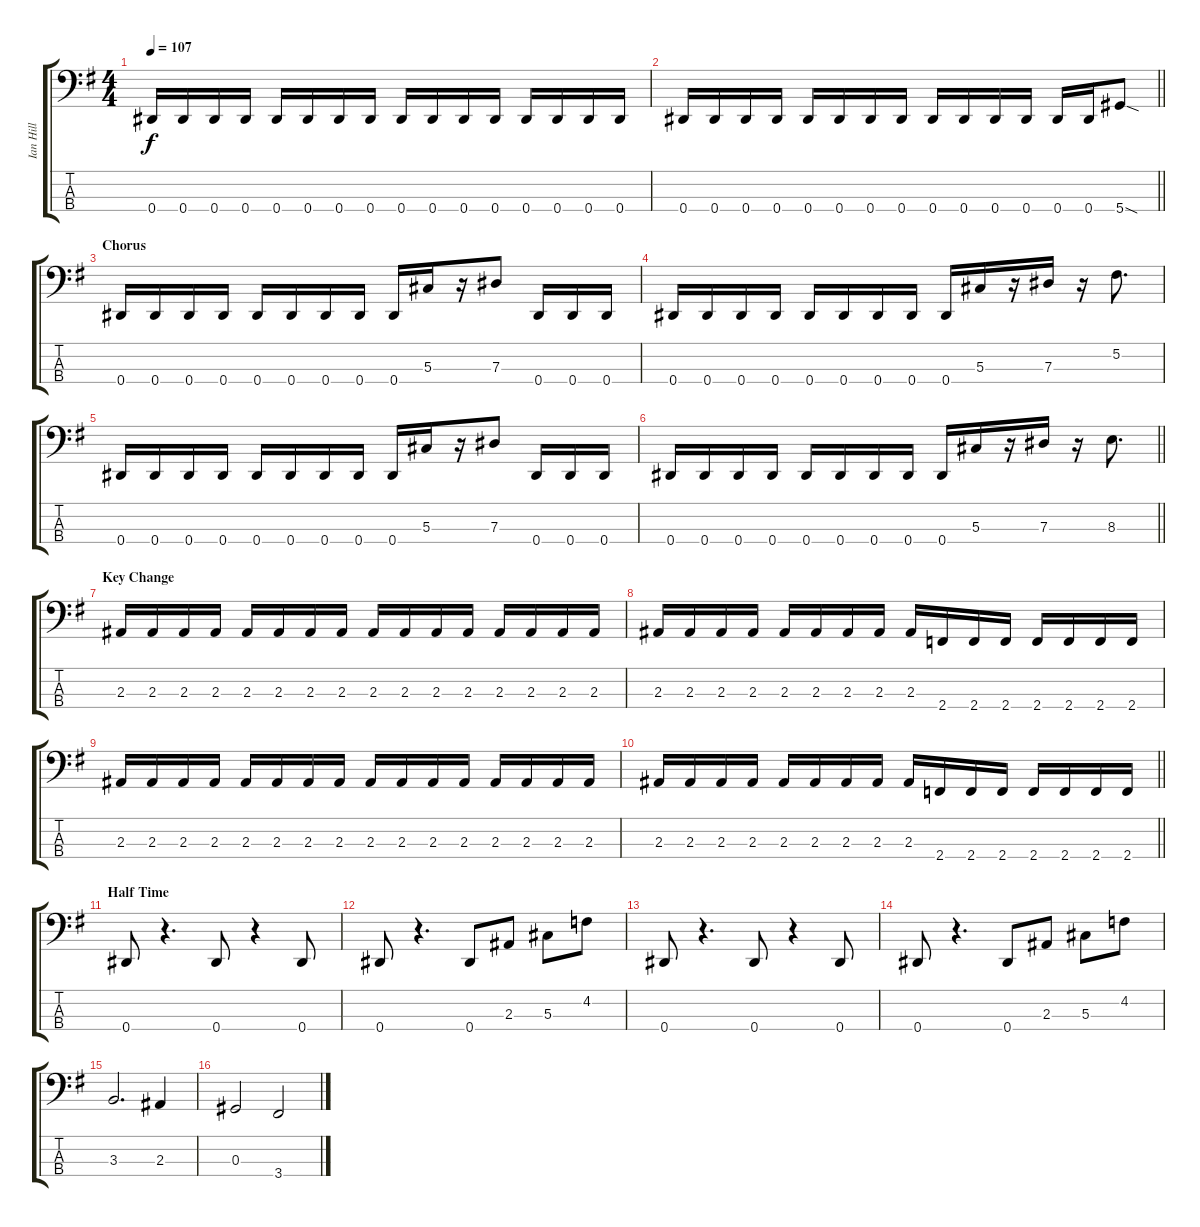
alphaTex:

\track ("Ian Hill" "Ian Hill") {instrument electricbassfinger}
\staff {score tabs}
\tuning (Gb2 Db2 Ab1 Eb1) {hide}
\ts (4 4)
\tempo 107
\clef f4
\ks eminor
0.4.16{dy f} 0.4.16 0.4.16 0.4.16 0.4.16 0.4.16 0.4.16 0.4.16 0.4.16 0.4.16 0.4.16 0.4.16 0.4.16 0.4.16 0.4.16 0.4.16 |
\barLineRight lightlight
0.4.16 0.4.16 0.4.16 0.4.16 0.4.16 0.4.16 0.4.16 0.4.16 0.4.16 0.4.16 0.4.16 0.4.16 0.4.16 0.4.16 5.4{sod}.8 |
\section ("" "Chorus")
0.4.16 0.4.16 0.4.16 0.4.16 0.4.16 0.4.16 0.4.16 0.4.16 0.4.16 5.3.16 r.16 7.3.8 0.4.16 0.4.16 0.4.16 |
0.4.16 0.4.16 0.4.16 0.4.16 0.4.16 0.4.16 0.4.16 0.4.16 0.4.16 5.3.16 r.16 7.3.16 r.16 5.2.8{d} |
0.4.16 0.4.16 0.4.16 0.4.16 0.4.16 0.4.16 0.4.16 0.4.16 0.4.16 5.3.16 r.16 7.3.8 0.4.16 0.4.16 0.4.16 |
\barLineRight lightlight
0.4.16 0.4.16 0.4.16 0.4.16 0.4.16 0.4.16 0.4.16 0.4.16 0.4.16 5.3.16 r.16 7.3.16 r.16 8.3.8{d} |
\section ("" "Key Change")
2.3.16 2.3.16 2.3.16 2.3.16 2.3.16 2.3.16 2.3.16 2.3.16 2.3.16 2.3.16 2.3.16 2.3.16 2.3.16 2.3.16 2.3.16 2.3.16 |
2.3.16 2.3.16 2.3.16 2.3.16 2.3.16 2.3.16 2.3.16 2.3.16 2.3.16 2.4.16 2.4.16 2.4.16 2.4.16 2.4.16 2.4.16 2.4.16 |
2.3.16 2.3.16 2.3.16 2.3.16 2.3.16 2.3.16 2.3.16 2.3.16 2.3.16 2.3.16 2.3.16 2.3.16 2.3.16 2.3.16 2.3.16 2.3.16 |
\barLineRight lightlight
2.3.16 2.3.16 2.3.16 2.3.16 2.3.16 2.3.16 2.3.16 2.3.16 2.3.16 2.4.16 2.4.16 2.4.16 2.4.16 2.4.16 2.4.16 2.4.16 |
\section ("" "Half Time")
0.4.8 r.4{d} 0.4.8 r.4 0.4.8 |
0.4.8 r.4{d} 0.4.8 2.3.8 5.3.8 4.2.8 |
0.4.8 r.4{d} 0.4.8 r.4 0.4.8 |
0.4.8 r.4{d} 0.4.8 2.3.8 5.3.8 4.2.8 |
3.3.2{d} 2.3.4 |
0.3.2 3.4.2
